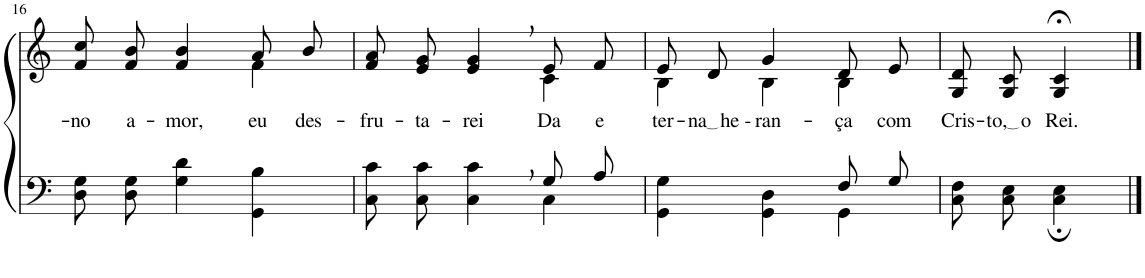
**kern	**kern	**text
*part2	*part1	*part1
*staff2	*staff1	*staff1
*I"Parte III e IV	*I"Parte I e II	*
!!LO:PB:g=z
*clefF4	*clefG2	*
*Trd-1c-2	*Trd-1c-2	*
*k[]	*k[]	*
*M3/4	*M3/4	*
=16	=16	=16
!	!	!LO:LY:b
*	*^	*
8D\ 8G\L	8f/ 8cc/L	2ryy	-no
!	!	!	!LO:LY:b
8D\ 8G\J	8f/ 8b/J	.	a-
!	!	!	!LO:LY:b
4G\ 4d\	4f/ 4b/	.	-mor,
!	!	!	!LO:LY:b
4GG\ 4B\	8a/L	4f\	eu
!	!	!	!LO:LY:b
.	8b/J	.	des-
=17	=17	=17	=17
*^	*	*	*
!	!	!	!	!LO:LY:b
2ryy	8C\ 8c\L	8f/ 8a/L	2ryy	-fru-
!	!	!	!	!LO:LY:b
.	8C\ 8c\J	8e/ 8g/J	.	-ta-
!	!	!	!	!LO:LY:b
.	4C\ 4c\	4e/, 4g/,	.	-rei
!	!	!	!	!LO:LY:b
8G/L	4C\	8e/L	4c\	Da
!	!	!	!	!LO:LY:b
8A/J	.	8f/J	.	e-
=18	=18	=18	=18	=18
!	!	!	!	!LO:LY:b
2ryy	4GG\ 4G\	8e/L	4B\	-ter-
!	!	!	!	!LO:LY:b
.	.	8d/J	.	na he -
!	!	!	!	!LO:LY:b
.	4GG\ 4D\	4g/	4B\	-ran-
!	!	!	!	!LO:LY:b
8F/L	4GG\	8d/L	4B\	-ça
!	!	!	!	!LO:LY:b
8G/J	.	8e/J	.	com
*v	*v	*	*	*
*	*v	*v	*
=19	=19	=19
!	!	!LO:LY:b
8C\ 8F\L	8G/ 8d/L	Cris-
!	!	!LO:LY:b
8C\ 8E\J	8G/ 8c/J	to, o
!	!	!LO:LY:b
4C\; 4E\;	4G/;< 4c/;<	Rei.
==	==	==
*-	*-	*-
